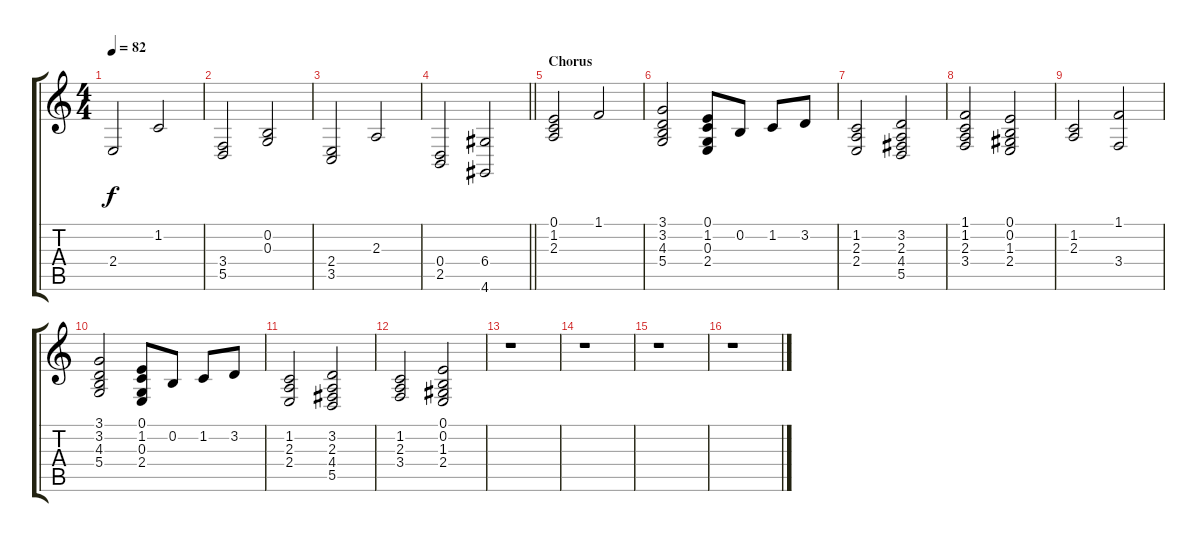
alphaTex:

\track "" {instrument stringensemble1}
\staff {score tabs}
\tuning (E4 B3 G3 D3 A2 E2) {hide}
\ts (4 4)
\tempo 82
\clef g2
\ks c
2.4.2{dy f} 1.2.2 |
(3.4 5.5).2 (0.2 0.3).2 |
(2.4 3.5).2 2.3.2 |
\barLineRight lightlight
(0.4 2.5).2 (6.4 4.6).2 |
\section ("" "Chorus")
(0.1 1.2 2.3).2 1.1.2 |
(3.1 3.2 4.3 5.4).2 (0.1 1.2 0.3 2.4).8 0.2.8 1.2.8 3.2.8 |
(1.2 2.3 2.4).2 (3.2 2.3 4.4 5.5).2 |
(1.1 1.2 2.3 3.4).2 (0.1 0.2 1.3 2.4).2 |
(1.2 2.3).2 (1.1 3.4).2 |
(3.1 3.2 4.3 5.4).2 (0.1 1.2 0.3 2.4).8 0.2.8 1.2.8 3.2.8 |
(1.2 2.3 2.4).2 (3.2 2.3 4.4 5.5).2 |
(1.2 2.3 3.4).2 (0.1 0.2 1.3 2.4).2 |
r.1 |
r.1 |
r.1 |
r.1
